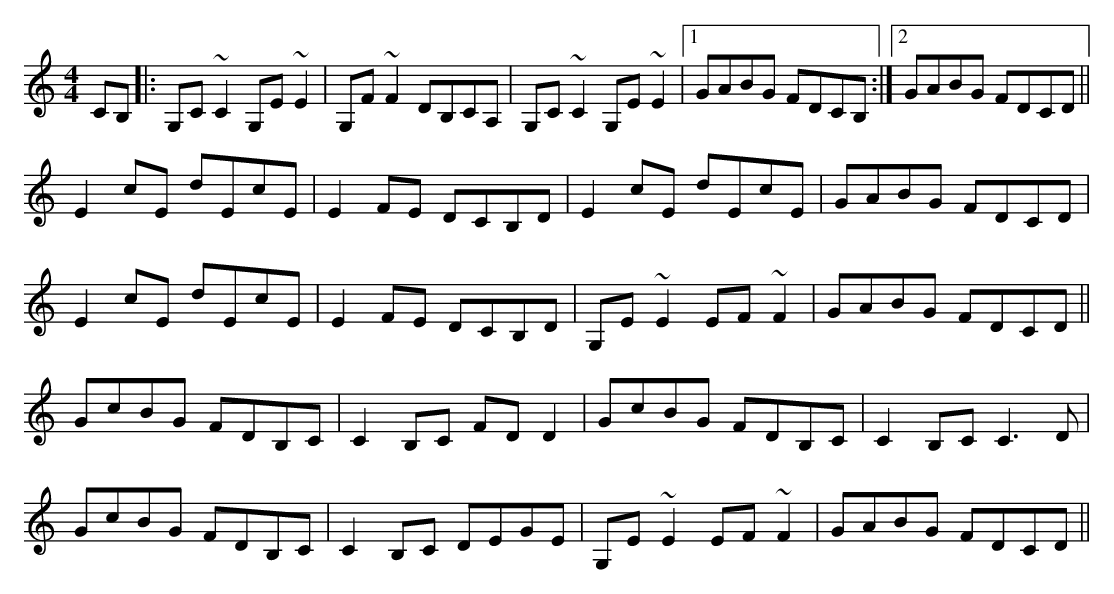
X:1
M:4/4
K:C
CB,|:G,C~C2 G,E~E2|G,F~F2 DB,CA,|G,C~C2 G,E~E2|1 GABG FDCB,:|2 GABG FDCD||
E2cE dEcE|E2FE DCB,D|E2cE dEcE|GABG FDCD|
E2cE dEcE|E2FE DCB,D|G,E~E2 EF~F2|GABG FDCD||
GcBG FDB,C|C2B,C FDD2|GcBG FDB,C|C2B,C C3D|
GcBG FDB,C|C2B,C DEGE|G,E~E2 EF~F2|GABG FDCD||
